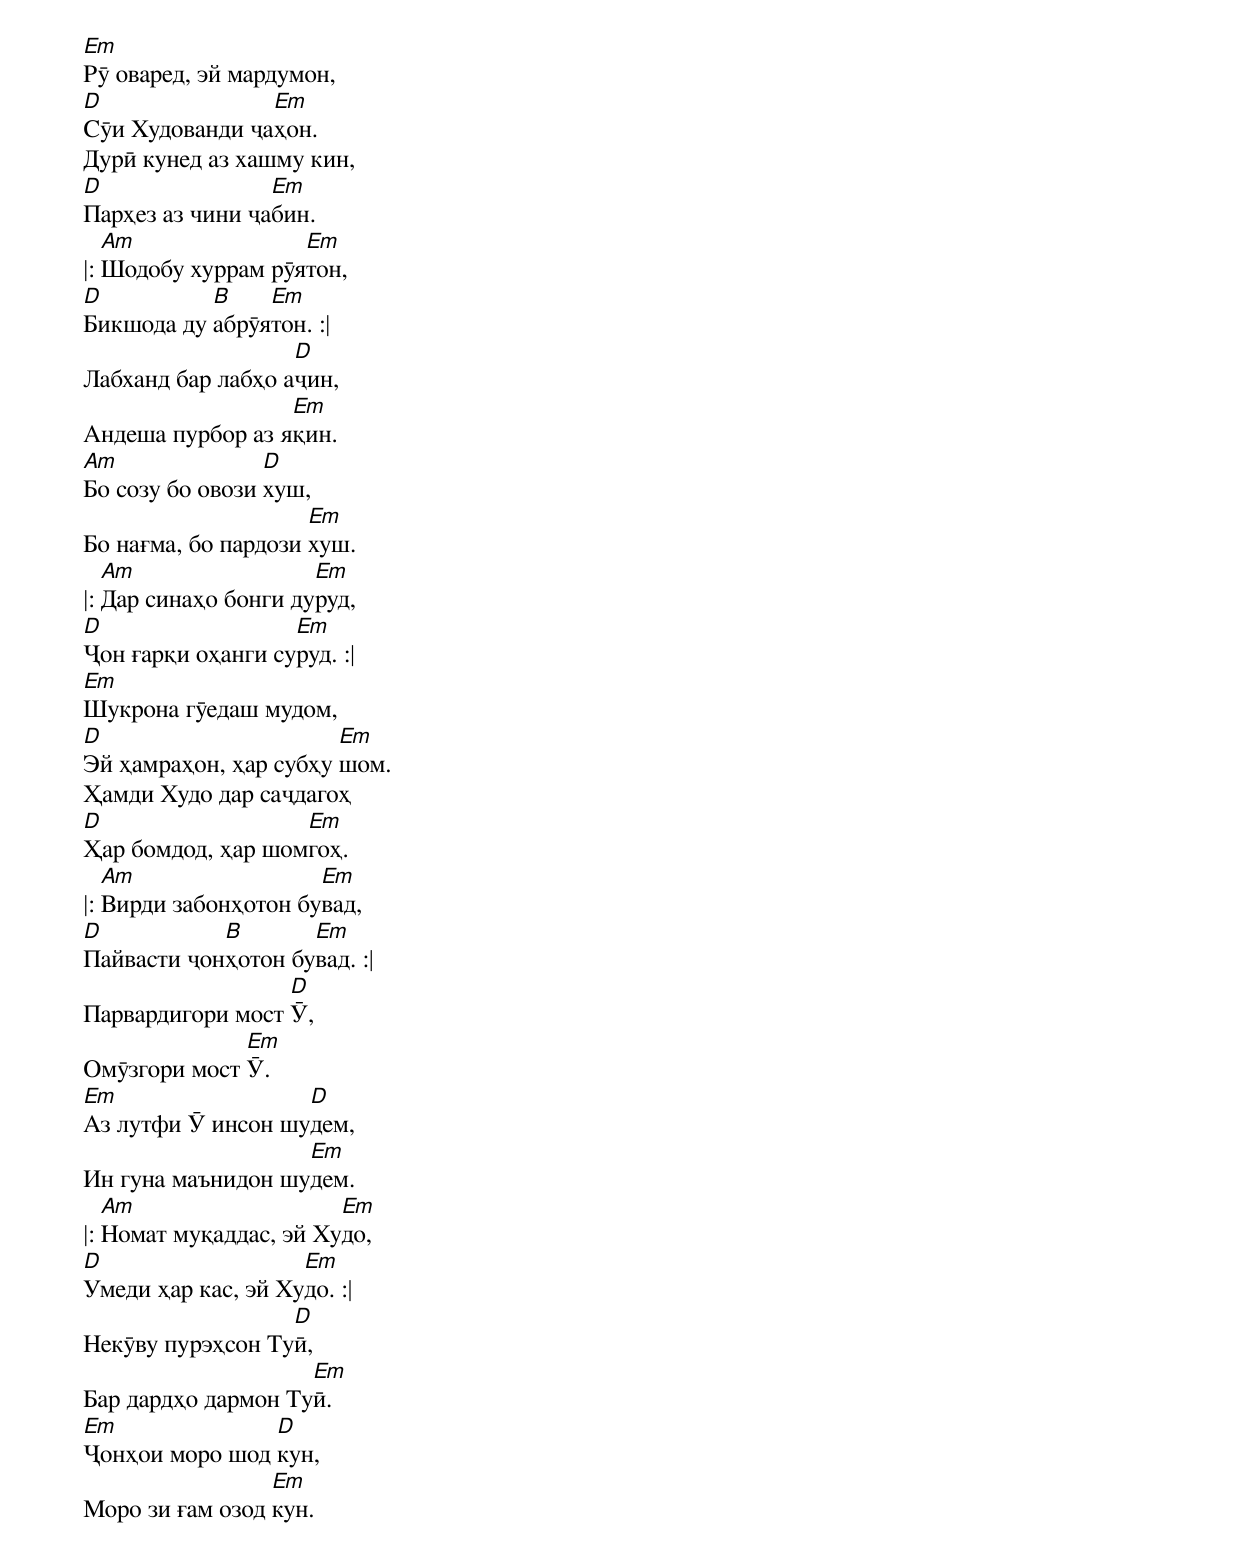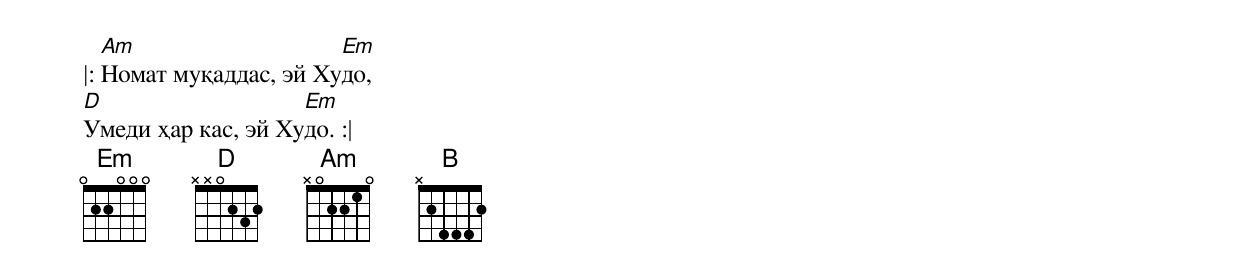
[Em]Рӯ оваред, эй мардумон,
[D]Сӯи Худованди ҷа[Em]ҳон.
Дурӣ кунед аз хашму кин,
[D]Парҳез аз чини ҷа[Em]бин.
|: [Am]Шодобу хуррам рӯя[Em]тон,
[D]Бикшода ду [B]абрӯя[Em]тон. :|
Лабханд бар лабҳо а[D]ҷин,
Андеша пурбор аз я[Em]қин.
[Am]Бо созу бо овози [D]хуш,
Бо нағма, бо пардози [Em]хуш.
|: [Am]Дар синаҳо бонги ду[Em]руд,
[D]Ҷон ғарқи оҳанги су[Em]руд. :|
[Em]Шукрона гӯедаш мудом,
[D]Эй ҳамраҳон, ҳар субҳу [Em]шом.
Ҳамди Худо дар саҷдагоҳ
[D]Ҳар бомдод, ҳар шом[Em]гоҳ.
|: [Am]Вирди забонҳотон бу[Em]вад,
[D]Пайвасти ҷон[B]ҳотон бу[Em]вад. :|
Парвардигори мост [D]Ӯ,
Омӯзгори мост [Em]Ӯ.
[Em]Аз лутфи Ӯ инсон шу[D]дем,
Ин гуна маънидон шу[Em]дем.
|: [Am]Номат муқаддас, эй Ху[Em]до,
[D]Умеди ҳар кас, эй Ху[Em]до. :|
Некӯву пурэҳсон Ту[D]ӣ,
Бар дардҳо дармон Ту[Em]ӣ.
[Em]Ҷонҳои моро шод [D]кун,
Моро зи ғам озод [Em]кун.
|: [Am]Номат муқаддас, эй Ху[Em]до,
[D]Умеди ҳар кас, эй Ху[Em]до. :|
